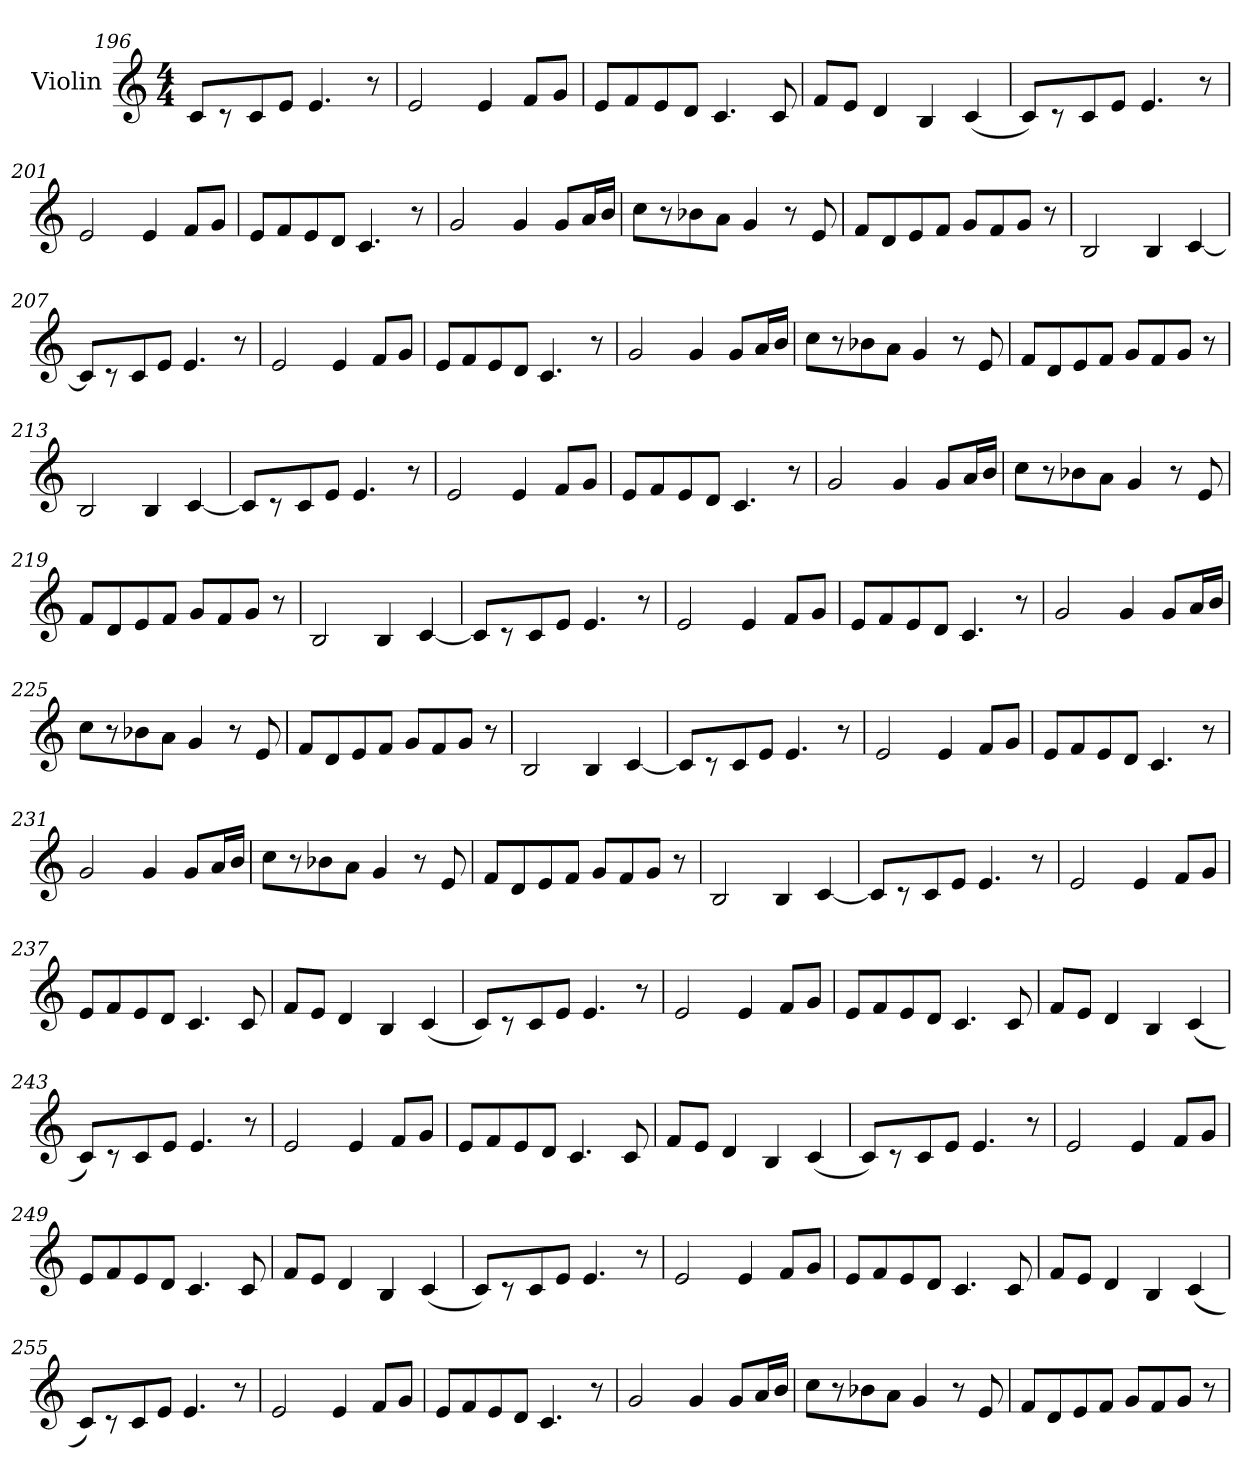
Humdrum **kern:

**kern
*part1
*staff1
*I"Violin
*clefG2
*k[]
*M4/4
=196
8c/L
8r
8c/
8e/J
4.e/
8r
=197
2e/
4e/
8f/L
8g/J
=198
8e/L
8f/
8e/
8d/J
4.c/
8c/
!!LO:LB:g=z
=199
8f/L
8e/J
4d/
4B/
(4c/
=200
8c/L)
8r
8c/
8e/J
4.e/
8r
=201
2e/
4e/
8f/L
8g/J
=202
8e/L
8f/
8e/
8d/J
4.c/
8r
=203
2g/
4g/
8g/L
16a/L
16b/JJ
!!LO:PB:g=z
=204
8cc\L
8r
8b-X\
8a\J
4g/
8r
8e/
=205
8f/L
8d/
8e/
8f/J
8g/L
8f/
8g/J
8r
=206
2B/
4B/
[4c/
=207
8c/L]
8r
8c/
8e/J
4.e/
8r
=208
2e/
4e/
8f/L
8g/J
=209
8e/L
8f/
8e/
8d/J
4.c/
8r
!!LO:LB:g=z
=210
2g/
4g/
8g/L
16a/L
16b/JJ
=211
8cc\L
8r
8b-X\
8a\J
4g/
8r
8e/
=212
8f/L
8d/
8e/
8f/J
8g/L
8f/
8g/J
8r
=213
2B/
4B/
[4c/
!!LO:LB:g=z
=214
8c/L]
8r
8c/
8e/J
4.e/
8r
=215
2e/
4e/
8f/L
8g/J
=216
8e/L
8f/
8e/
8d/J
4.c/
8r
=217
2g/
4g/
8g/L
16a/L
16b/JJ
=218
8cc\L
8r
8b-X\
8a\J
4g/
8r
8e/
!!LO:LB:g=z
=219
8f/L
8d/
8e/
8f/J
8g/L
8f/
8g/J
8r
=220
2B/
4B/
[4c/
=221
8c/L]
8r
8c/
8e/J
4.e/
8r
=222
2e/
4e/
8f/L
8g/J
=223
8e/L
8f/
8e/
8d/J
4.c/
8r
!!LO:LB:g=z
=224
2g/
4g/
8g/L
16a/L
16b/JJ
=225
8cc\L
8r
8b-X\
8a\J
4g/
8r
8e/
=226
8f/L
8d/
8e/
8f/J
8g/L
8f/
8g/J
8r
=227
2B/
4B/
[4c/
=228
8c/L]
8r
8c/
8e/J
4.e/
8r
!!LO:LB:g=z
=229
2e/
4e/
8f/L
8g/J
=230
8e/L
8f/
8e/
8d/J
4.c/
8r
=231
2g/
4g/
8g/L
16a/L
16b/JJ
=232
8cc\L
8r
8b-X\
8a\J
4g/
8r
8e/
=233
8f/L
8d/
8e/
8f/J
8g/L
8f/
8g/J
8r
!!LO:LB:g=z
=234
2B/
4B/
[4c/
=235
8c/L]
8r
8c/
8e/J
4.e/
8r
=236
2e/
4e/
8f/L
8g/J
=237
8e/L
8f/
8e/
8d/J
4.c/
8c/
=238
8f/L
8e/J
4d/
4B/
(4c/
!!LO:LB:g=z
=239
8c/L)
8r
8c/
8e/J
4.e/
8r
=240
2e/
4e/
8f/L
8g/J
=241
8e/L
8f/
8e/
8d/J
4.c/
8c/
=242
8f/L
8e/J
4d/
4B/
(4c/
=243
8c/L)
8r
8c/
8e/J
4.e/
8r
!!LO:PB:g=z
=244
2e/
4e/
8f/L
8g/J
=245
8e/L
8f/
8e/
8d/J
4.c/
8c/
=246
8f/L
8e/J
4d/
4B/
(4c/
=247
8c/L)
8r
8c/
8e/J
4.e/
8r
=248
2e/
4e/
8f/L
8g/J
=249
8e/L
8f/
8e/
8d/J
4.c/
8c/
!!LO:LB:g=z
=250
8f/L
8e/J
4d/
4B/
(4c/
=251
8c/L)
8r
8c/
8e/J
4.e/
8r
=252
2e/
4e/
8f/L
8g/J
=253
8e/L
8f/
8e/
8d/J
4.c/
8c/
!!LO:LB:g=z
=254
8f/L
8e/J
4d/
4B/
(4c/
=255
8c/L)
8r
8c/
8e/J
4.e/
8r
=256
2e/
4e/
8f/L
8g/J
=257
8e/L
8f/
8e/
8d/J
4.c/
8r
=258
2g/
4g/
8g/L
16a/L
16b/JJ
!!LO:LB:g=z
=259
8cc\L
8r
8b-X\
8a\J
4g/
8r
8e/
=260
8f/L
8d/
8e/
8f/J
8g/L
8f/
8g/J
8r
=
*-
